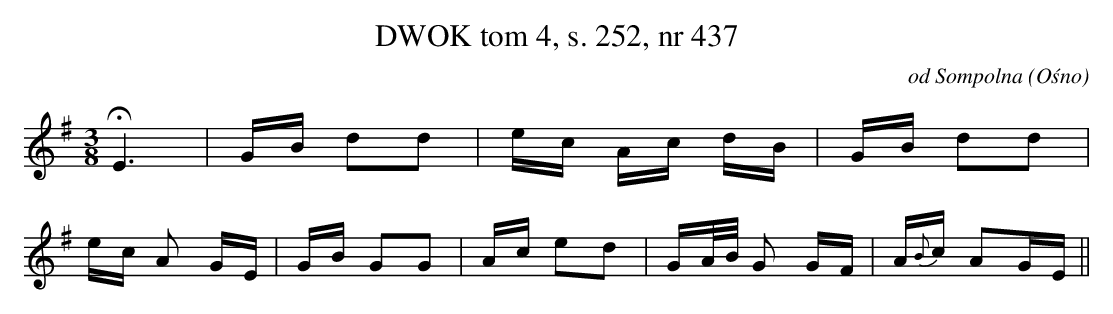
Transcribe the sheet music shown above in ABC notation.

X:1
T: DWOK tom 4, s. 252, nr 437
O: od Sompolna (Ośno)
L: 1/16
M: 3/8
K: G
HE6 | GB d2d2 | ec Ac dB | GB d2d2  |
ec A2 GE | GB G2G2 | Ac e2d2 | GA/B/ G2 GF | A{B}c A2GE ||
